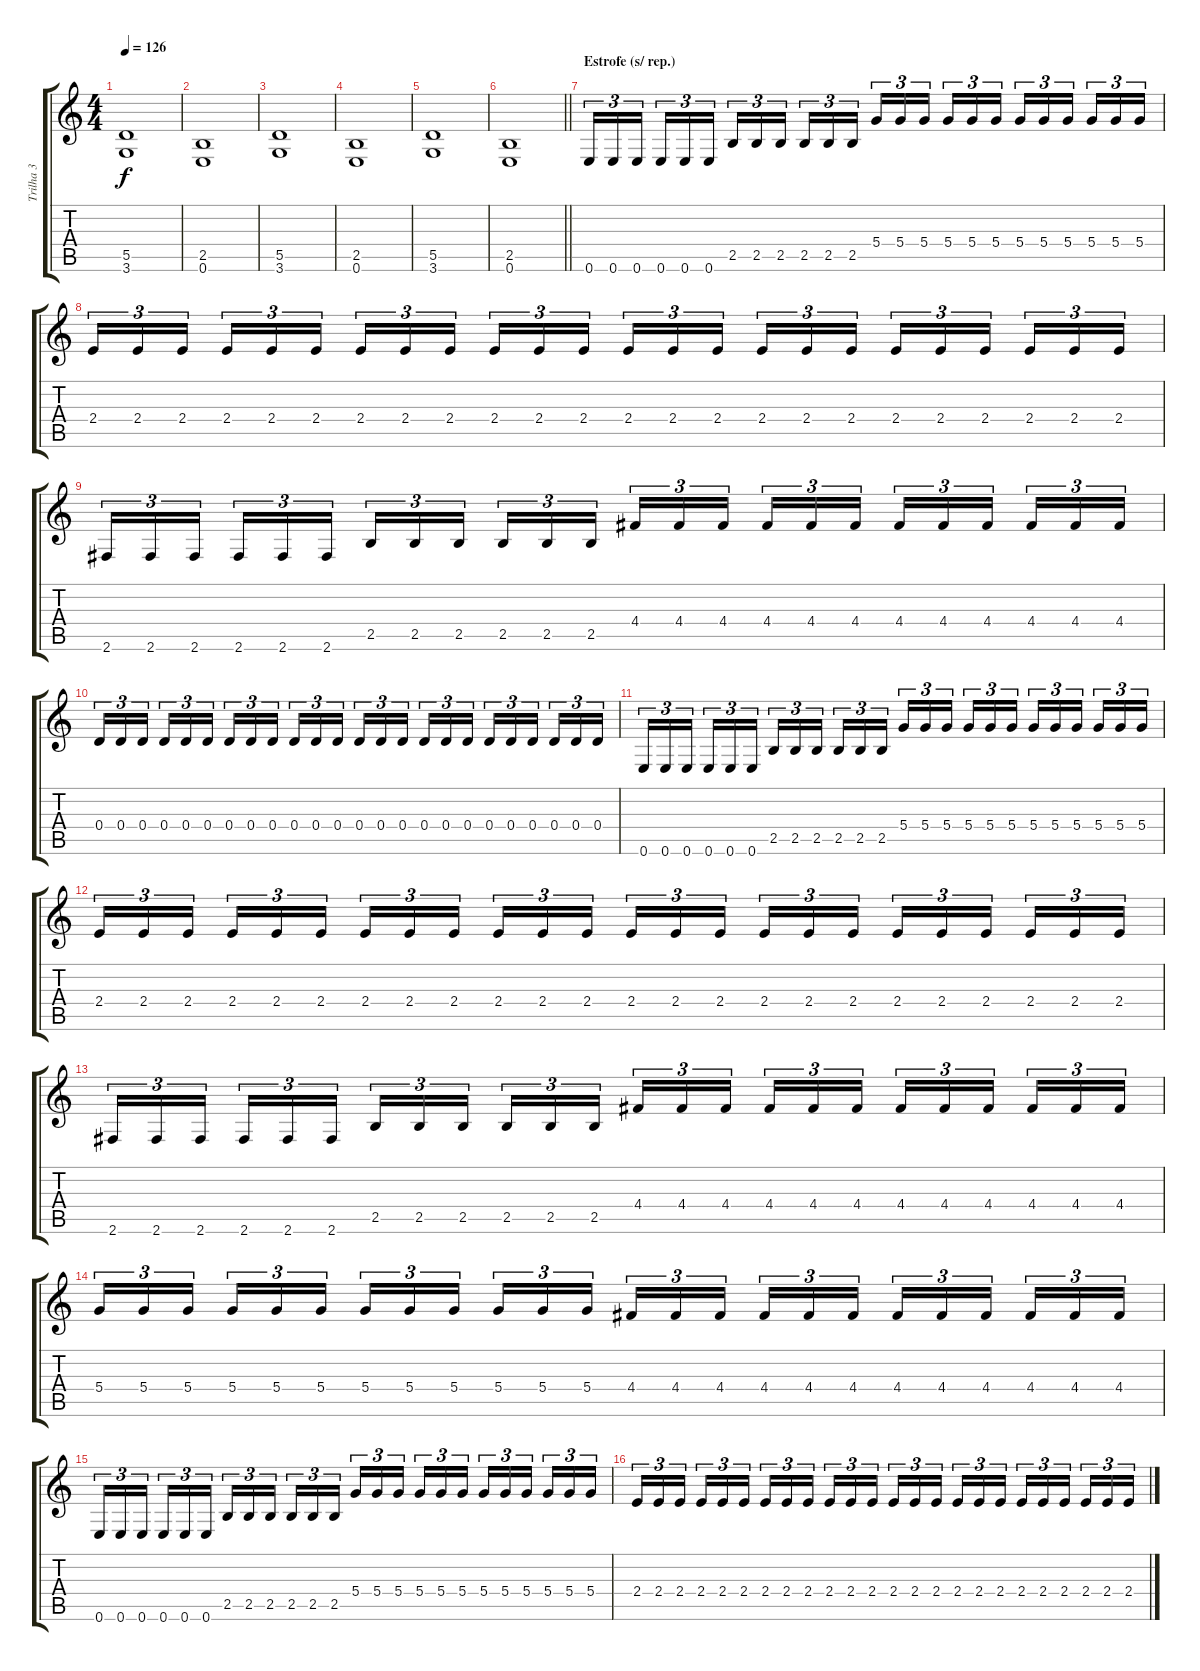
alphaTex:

\track ("Trilha 3" "Trilha 3") {instrument distortionguitar}
\staff {score tabs}
\tuning (E4 B3 G3 D3 A2 E2) {hide}
\ts (4 4)
\tempo 126
\clef g2
\ks c
(5.5 3.6).1{dy f} |
(2.5 0.6).1 |
(5.5 3.6).1 |
(2.5 0.6).1 |
(5.5 3.6).1 |
\barLineRight lightlight
(2.5 0.6).1 |
\section ("" "Estrofe (s/ rep.)")
0.6.16{tu (3 2)} 0.6.16{tu (3 2)} 0.6.16{tu (3 2) beam splitsecondary} 0.6.16{tu (3 2)} 0.6.16{tu (3 2)} 0.6.16{tu (3 2)} 2.5.16{tu (3 2)} 2.5.16{tu (3 2)} 2.5.16{tu (3 2) beam splitsecondary} 2.5.16{tu (3 2)} 2.5.16{tu (3 2)} 2.5.16{tu (3 2)} 5.4.16{tu (3 2)} 5.4.16{tu (3 2)} 5.4.16{tu (3 2) beam splitsecondary} 5.4.16{tu (3 2)} 5.4.16{tu (3 2)} 5.4.16{tu (3 2)} 5.4.16{tu (3 2)} 5.4.16{tu (3 2)} 5.4.16{tu (3 2) beam splitsecondary} 5.4.16{tu (3 2)} 5.4.16{tu (3 2)} 5.4.16{tu (3 2)} |
2.4.16{tu (3 2)} 2.4.16{tu (3 2)} 2.4.16{tu (3 2) beam splitsecondary} 2.4.16{tu (3 2)} 2.4.16{tu (3 2)} 2.4.16{tu (3 2)} 2.4.16{tu (3 2)} 2.4.16{tu (3 2)} 2.4.16{tu (3 2) beam splitsecondary} 2.4.16{tu (3 2)} 2.4.16{tu (3 2)} 2.4.16{tu (3 2)} 2.4.16{tu (3 2)} 2.4.16{tu (3 2)} 2.4.16{tu (3 2) beam splitsecondary} 2.4.16{tu (3 2)} 2.4.16{tu (3 2)} 2.4.16{tu (3 2)} 2.4.16{tu (3 2)} 2.4.16{tu (3 2)} 2.4.16{tu (3 2) beam splitsecondary} 2.4.16{tu (3 2)} 2.4.16{tu (3 2)} 2.4.16{tu (3 2)} |
2.6.16{tu (3 2)} 2.6.16{tu (3 2)} 2.6.16{tu (3 2) beam splitsecondary} 2.6.16{tu (3 2)} 2.6.16{tu (3 2)} 2.6.16{tu (3 2)} 2.5.16{tu (3 2)} 2.5.16{tu (3 2)} 2.5.16{tu (3 2) beam splitsecondary} 2.5.16{tu (3 2)} 2.5.16{tu (3 2)} 2.5.16{tu (3 2)} 4.4.16{tu (3 2)} 4.4.16{tu (3 2)} 4.4.16{tu (3 2) beam splitsecondary} 4.4.16{tu (3 2)} 4.4.16{tu (3 2)} 4.4.16{tu (3 2)} 4.4.16{tu (3 2)} 4.4.16{tu (3 2)} 4.4.16{tu (3 2) beam splitsecondary} 4.4.16{tu (3 2)} 4.4.16{tu (3 2)} 4.4.16{tu (3 2)} |
0.4.16{tu (3 2)} 0.4.16{tu (3 2)} 0.4.16{tu (3 2) beam splitsecondary} 0.4.16{tu (3 2)} 0.4.16{tu (3 2)} 0.4.16{tu (3 2)} 0.4.16{tu (3 2)} 0.4.16{tu (3 2)} 0.4.16{tu (3 2) beam splitsecondary} 0.4.16{tu (3 2)} 0.4.16{tu (3 2)} 0.4.16{tu (3 2)} 0.4.16{tu (3 2)} 0.4.16{tu (3 2)} 0.4.16{tu (3 2) beam splitsecondary} 0.4.16{tu (3 2)} 0.4.16{tu (3 2)} 0.4.16{tu (3 2)} 0.4.16{tu (3 2)} 0.4.16{tu (3 2)} 0.4.16{tu (3 2) beam splitsecondary} 0.4.16{tu (3 2)} 0.4.16{tu (3 2)} 0.4.16{tu (3 2)} |
0.6.16{tu (3 2)} 0.6.16{tu (3 2)} 0.6.16{tu (3 2) beam splitsecondary} 0.6.16{tu (3 2)} 0.6.16{tu (3 2)} 0.6.16{tu (3 2)} 2.5.16{tu (3 2)} 2.5.16{tu (3 2)} 2.5.16{tu (3 2) beam splitsecondary} 2.5.16{tu (3 2)} 2.5.16{tu (3 2)} 2.5.16{tu (3 2)} 5.4.16{tu (3 2)} 5.4.16{tu (3 2)} 5.4.16{tu (3 2) beam splitsecondary} 5.4.16{tu (3 2)} 5.4.16{tu (3 2)} 5.4.16{tu (3 2)} 5.4.16{tu (3 2)} 5.4.16{tu (3 2)} 5.4.16{tu (3 2) beam splitsecondary} 5.4.16{tu (3 2)} 5.4.16{tu (3 2)} 5.4.16{tu (3 2)} |
2.4.16{tu (3 2)} 2.4.16{tu (3 2)} 2.4.16{tu (3 2) beam splitsecondary} 2.4.16{tu (3 2)} 2.4.16{tu (3 2)} 2.4.16{tu (3 2)} 2.4.16{tu (3 2)} 2.4.16{tu (3 2)} 2.4.16{tu (3 2) beam splitsecondary} 2.4.16{tu (3 2)} 2.4.16{tu (3 2)} 2.4.16{tu (3 2)} 2.4.16{tu (3 2)} 2.4.16{tu (3 2)} 2.4.16{tu (3 2) beam splitsecondary} 2.4.16{tu (3 2)} 2.4.16{tu (3 2)} 2.4.16{tu (3 2)} 2.4.16{tu (3 2)} 2.4.16{tu (3 2)} 2.4.16{tu (3 2) beam splitsecondary} 2.4.16{tu (3 2)} 2.4.16{tu (3 2)} 2.4.16{tu (3 2)} |
2.6.16{tu (3 2)} 2.6.16{tu (3 2)} 2.6.16{tu (3 2) beam splitsecondary} 2.6.16{tu (3 2)} 2.6.16{tu (3 2)} 2.6.16{tu (3 2)} 2.5.16{tu (3 2)} 2.5.16{tu (3 2)} 2.5.16{tu (3 2) beam splitsecondary} 2.5.16{tu (3 2)} 2.5.16{tu (3 2)} 2.5.16{tu (3 2)} 4.4.16{tu (3 2)} 4.4.16{tu (3 2)} 4.4.16{tu (3 2) beam splitsecondary} 4.4.16{tu (3 2)} 4.4.16{tu (3 2)} 4.4.16{tu (3 2)} 4.4.16{tu (3 2)} 4.4.16{tu (3 2)} 4.4.16{tu (3 2) beam splitsecondary} 4.4.16{tu (3 2)} 4.4.16{tu (3 2)} 4.4.16{tu (3 2)} |
5.4.16{tu (3 2)} 5.4.16{tu (3 2)} 5.4.16{tu (3 2) beam splitsecondary} 5.4.16{tu (3 2)} 5.4.16{tu (3 2)} 5.4.16{tu (3 2)} 5.4.16{tu (3 2)} 5.4.16{tu (3 2)} 5.4.16{tu (3 2) beam splitsecondary} 5.4.16{tu (3 2)} 5.4.16{tu (3 2)} 5.4.16{tu (3 2)} 4.4.16{tu (3 2)} 4.4.16{tu (3 2)} 4.4.16{tu (3 2) beam splitsecondary} 4.4.16{tu (3 2)} 4.4.16{tu (3 2)} 4.4.16{tu (3 2)} 4.4.16{tu (3 2)} 4.4.16{tu (3 2)} 4.4.16{tu (3 2) beam splitsecondary} 4.4.16{tu (3 2)} 4.4.16{tu (3 2)} 4.4.16{tu (3 2)} |
0.6.16{tu (3 2)} 0.6.16{tu (3 2)} 0.6.16{tu (3 2) beam splitsecondary} 0.6.16{tu (3 2)} 0.6.16{tu (3 2)} 0.6.16{tu (3 2)} 2.5.16{tu (3 2)} 2.5.16{tu (3 2)} 2.5.16{tu (3 2) beam splitsecondary} 2.5.16{tu (3 2)} 2.5.16{tu (3 2)} 2.5.16{tu (3 2)} 5.4.16{tu (3 2)} 5.4.16{tu (3 2)} 5.4.16{tu (3 2) beam splitsecondary} 5.4.16{tu (3 2)} 5.4.16{tu (3 2)} 5.4.16{tu (3 2)} 5.4.16{tu (3 2)} 5.4.16{tu (3 2)} 5.4.16{tu (3 2) beam splitsecondary} 5.4.16{tu (3 2)} 5.4.16{tu (3 2)} 5.4.16{tu (3 2)} |
2.4.16{tu (3 2)} 2.4.16{tu (3 2)} 2.4.16{tu (3 2) beam splitsecondary} 2.4.16{tu (3 2)} 2.4.16{tu (3 2)} 2.4.16{tu (3 2)} 2.4.16{tu (3 2)} 2.4.16{tu (3 2)} 2.4.16{tu (3 2) beam splitsecondary} 2.4.16{tu (3 2)} 2.4.16{tu (3 2)} 2.4.16{tu (3 2)} 2.4.16{tu (3 2)} 2.4.16{tu (3 2)} 2.4.16{tu (3 2) beam splitsecondary} 2.4.16{tu (3 2)} 2.4.16{tu (3 2)} 2.4.16{tu (3 2)} 2.4.16{tu (3 2)} 2.4.16{tu (3 2)} 2.4.16{tu (3 2) beam splitsecondary} 2.4.16{tu (3 2)} 2.4.16{tu (3 2)} 2.4.16{tu (3 2)}
